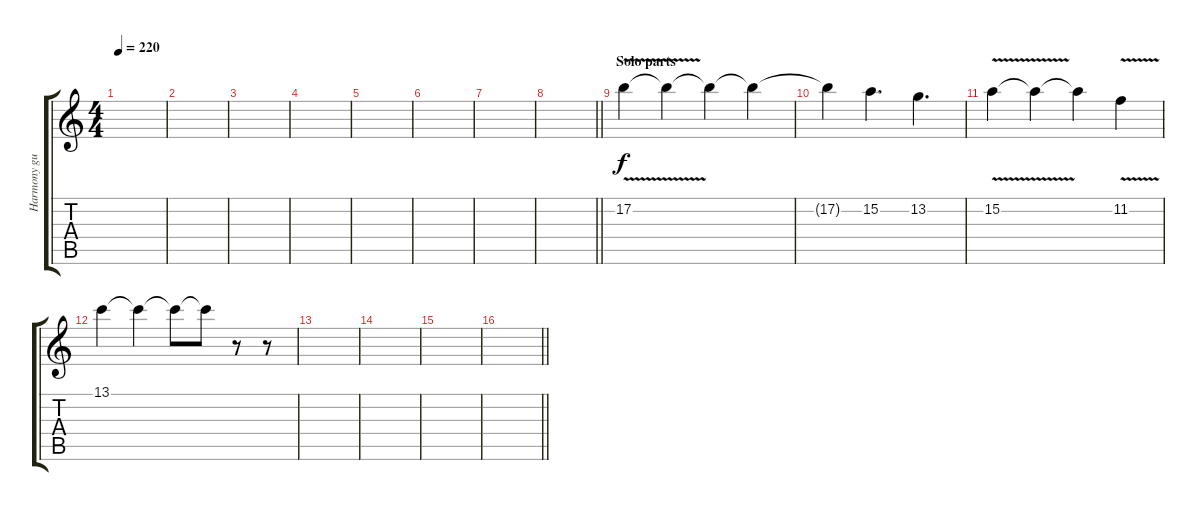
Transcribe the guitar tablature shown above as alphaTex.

\track ("Harmony guitar " "Harmony gu") {instrument overdrivenguitar}
\staff {score tabs}
\tuning (B3 Gb3 D3 A2 E2 B1) {hide}
\ts (4 4)
\tempo 220
\clef g2
\ks c
|
|
|
|
|
|
|
\barLineRight lightlight
|
\section ("" "Solo parts")
17.2{v}.4 17.2{t}.4 17.2{t}.4 17.2{t}.4 |
17.2{t}.4 15.2.4{d} 13.2.4{d} |
15.2{v}.4 15.2{t}.4 15.2{t}.4 11.2{v}.4 |
13.1.4 13.1{t}.4 13.1{t}.8 13.1{t}.8 r.8 r.8 |
|
|
|
\barLineRight lightlight
